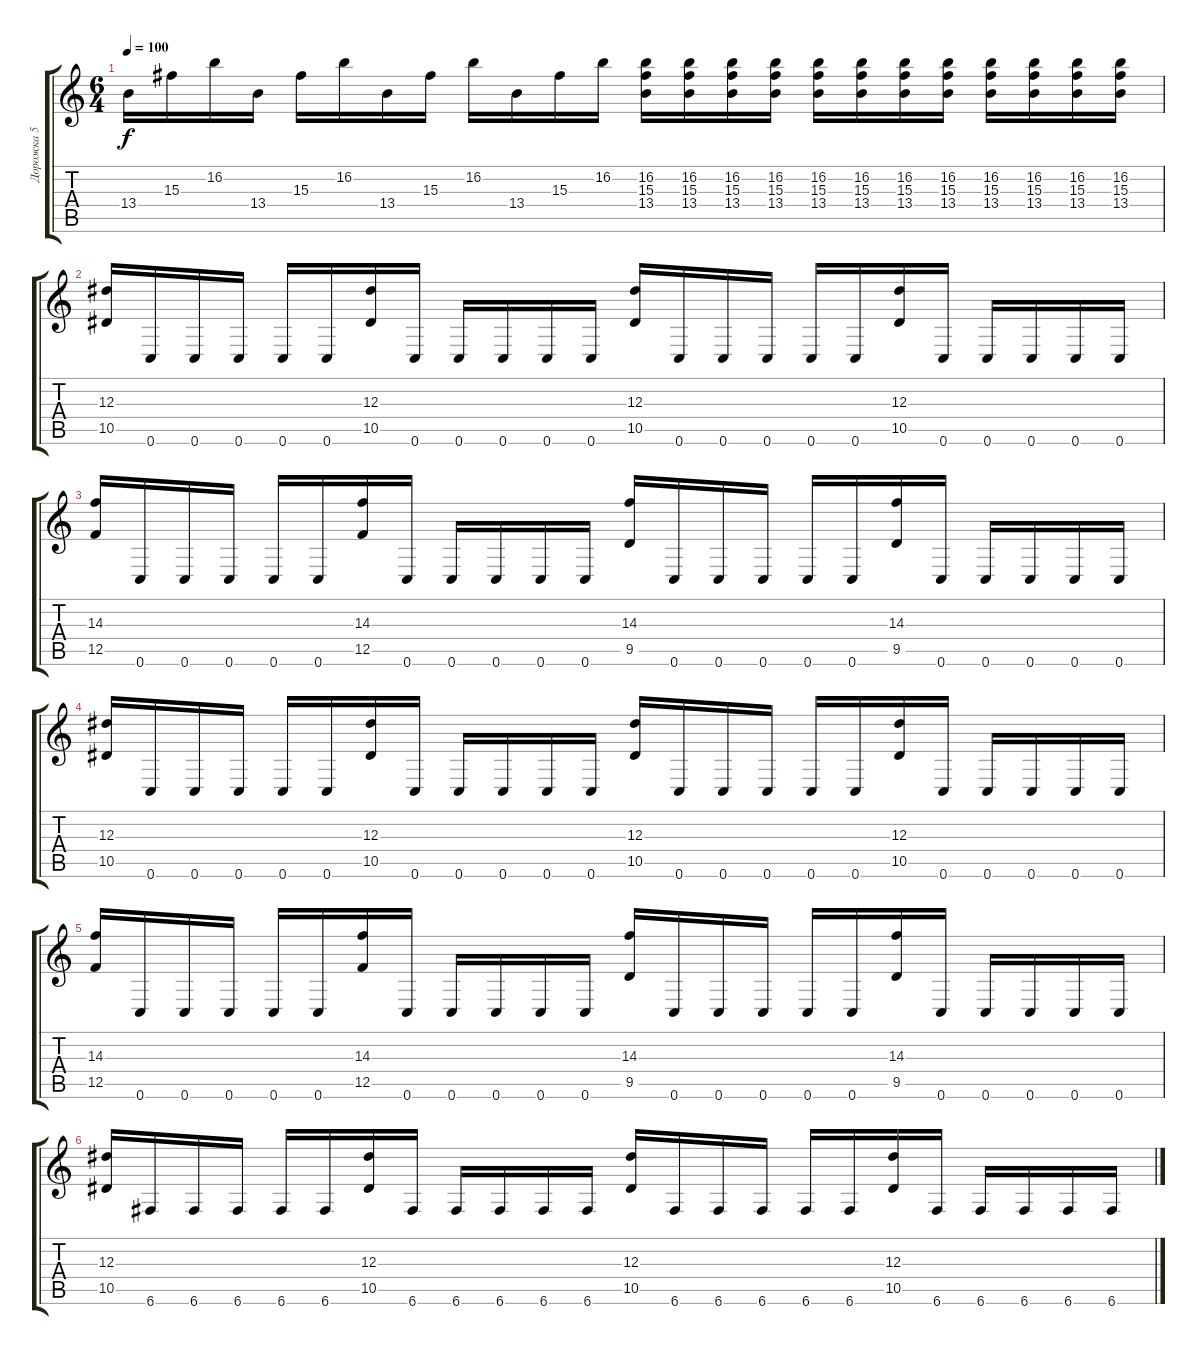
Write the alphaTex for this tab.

\track ("Дорожка 5" "Дорожка 5") {instrument distortionguitar}
\staff {score tabs}
\tuning (C4 G3 Eb3 Bb2 F2 C2) {hide}
\ts (6 4)
\tempo 100
\clef g2
\ks c
13.4.16{dy f} 15.3.16 16.2.16 13.4.16 15.3.16 16.2.16 13.4.16 15.3.16 16.2.16 13.4.16 15.3.16 16.2.16 (16.2 15.3 13.4).16 (16.2 15.3 13.4).16 (16.2 15.3 13.4).16 (16.2 15.3 13.4).16 (16.2 15.3 13.4).16 (16.2 15.3 13.4).16 (16.2 15.3 13.4).16 (16.2 15.3 13.4).16 (16.2 15.3 13.4).16 (16.2 15.3 13.4).16 (16.2 15.3 13.4).16 (16.2 15.3 13.4).16 |
(12.3 10.5).16 0.6.16 0.6.16 0.6.16 0.6.16 0.6.16 (12.3 10.5).16 0.6.16 0.6.16 0.6.16 0.6.16 0.6.16 (12.3 10.5).16 0.6.16 0.6.16 0.6.16 0.6.16 0.6.16 (12.3 10.5).16 0.6.16 0.6.16 0.6.16 0.6.16 0.6.16 |
(14.3 12.5).16 0.6.16 0.6.16 0.6.16 0.6.16 0.6.16 (14.3 12.5).16 0.6.16 0.6.16 0.6.16 0.6.16 0.6.16 (14.3 9.5).16 0.6.16 0.6.16 0.6.16 0.6.16 0.6.16 (14.3 9.5).16 0.6.16 0.6.16 0.6.16 0.6.16 0.6.16 |
(12.3 10.5).16 0.6.16 0.6.16 0.6.16 0.6.16 0.6.16 (12.3 10.5).16 0.6.16 0.6.16 0.6.16 0.6.16 0.6.16 (12.3 10.5).16 0.6.16 0.6.16 0.6.16 0.6.16 0.6.16 (12.3 10.5).16 0.6.16 0.6.16 0.6.16 0.6.16 0.6.16 |
(14.3 12.5).16 0.6.16 0.6.16 0.6.16 0.6.16 0.6.16 (14.3 12.5).16 0.6.16 0.6.16 0.6.16 0.6.16 0.6.16 (14.3 9.5).16 0.6.16 0.6.16 0.6.16 0.6.16 0.6.16 (14.3 9.5).16 0.6.16 0.6.16 0.6.16 0.6.16 0.6.16 |
(12.3 10.5).16 6.6.16 6.6.16 6.6.16 6.6.16 6.6.16 (12.3 10.5).16 6.6.16 6.6.16 6.6.16 6.6.16 6.6.16 (12.3 10.5).16 6.6.16 6.6.16 6.6.16 6.6.16 6.6.16 (12.3 10.5).16 6.6.16 6.6.16 6.6.16 6.6.16 6.6.16
